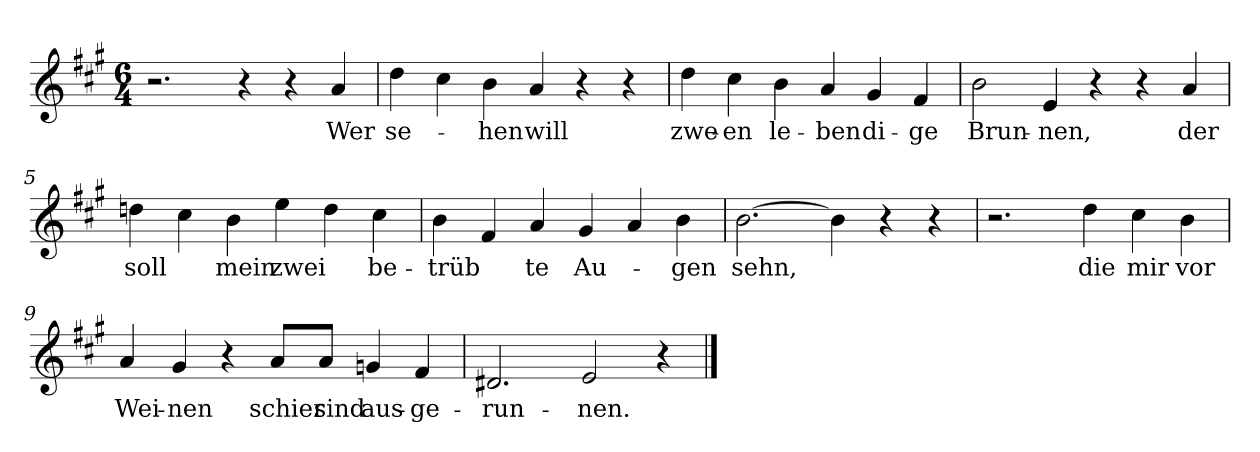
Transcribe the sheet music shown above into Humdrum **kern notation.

**kern	**text
*part1	*part1
*staff1	*staff1
*clefG2	*
*k[f#c#g#]	*
*M6/4	*
=1	=1
2.r	.
4r	.
4r	.
!	!LO:LY:b
4a/	Wer
=2	=2
!	!LO:LY:b
4dd\	se-
4cc#\	.
!	!LO:LY:b
4b\	-hen
!	!LO:LY:b
4a/	will
4r	.
4r	.
=3	=3
!	!LO:LY:b
4dd\	zwe-
!	!LO:LY:b
4cc#\	-en
!	!LO:LY:b
4b\	le-
!	!LO:LY:b
4a/	-ben
!	!LO:LY:b
4g#/	-di-
!	!LO:LY:b
4f#/	-ge
=4	=4
!	!LO:LY:b
2b\	Brun-
!	!LO:LY:b
4e/	-nen,
4r	.
4r	.
!	!LO:LY:b
4a/	der
=5	=5
!	!LO:LY:b
4ddn\	soll
4cc#\	.
!	!LO:LY:b
4b\	mein
!	!LO:LY:b
4ee\	zwei
4dd\	.
!	!LO:LY:b
4cc#\	be-
=6	=6
!	!LO:LY:b
4b\	-trüb
4f#/	.
!	!LO:LY:b
4a/	-te
!	!LO:LY:b
4g#/	Au-
4a/	.
!	!LO:LY:b
4b\	-gen
=7	=7
!	!LO:LY:b
[2.b\	sehn,
4b\]	.
4r	.
4r	.
!!LO:LB:g=z
=8	=8
2.r	.
!	!LO:LY:b
4dd\	die
!	!LO:LY:b
4cc#\	mir
!	!LO:LY:b
4b\	vor
=9	=9
!	!LO:LY:b
4a/	Wei-
!	!LO:LY:b
4g#/	-nen
4r	.
!	!LO:LY:b
8a/L	schier
!	!LO:LY:b
8a/J	sind
!	!LO:LY:b
4gn/	aus-
!	!LO:LY:b
4f#/	-ge-
=10	=10
!	!LO:LY:b
2.d#X/	run-
!	!LO:LY:b
2e/	-nen.
4r	.
==	==
*-	*-
